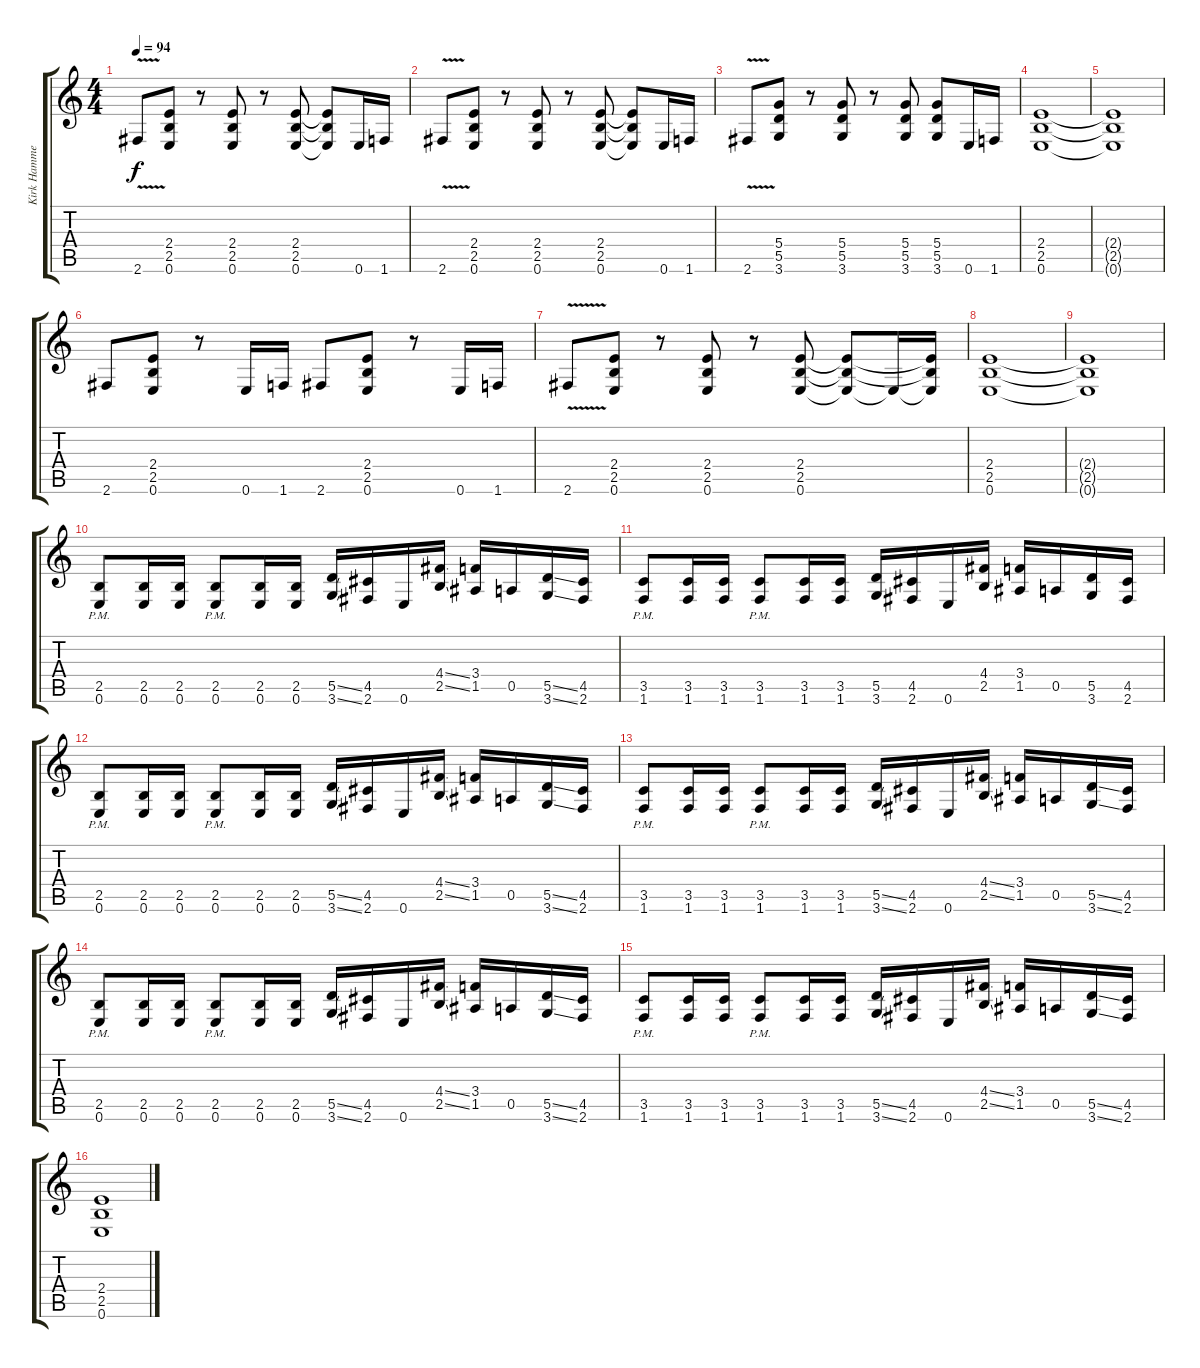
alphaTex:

\track ("Kirk Hammett" "Kirk Hamme") {instrument distortionguitar}
\staff {score tabs}
\tuning (E4 B3 G3 D3 A2 E2) {hide}
\ts (4 4)
\tempo 94
\clef g2
\ks c
2.6{v}.8{dy f} (2.4 2.5 0.6).8 r.8 (2.4 2.5 0.6).8 r.8 (2.4 2.5 0.6).8 (2.4{t} 2.5{t} 0.6{t}).8 0.6.16 1.6.16 |
2.6{v}.8 (2.4 2.5 0.6).8 r.8 (2.4 2.5 0.6).8 r.8 (2.4 2.5 0.6).8 (2.4{t} 2.5{t} 0.6{t}).8 0.6.16 1.6.16 |
2.6{v}.8 (5.4 5.5 3.6).8 r.8 (5.4 5.5 3.6).8 r.8 (5.4 5.5 3.6).8 (5.4 5.5 3.6).8 0.6.16 1.6.16 |
(2.4 2.5 0.6).1 |
(2.4{t} 2.5{t} 0.6{t}).1 |
2.6.8 (2.4 2.5 0.6).8 r.8 0.6.16 1.6.16 2.6.8 (2.4 2.5 0.6).8 r.8 0.6.16 1.6.16 |
2.6{v}.8 (2.4 2.5 0.6).8 r.8 (2.4 2.5 0.6).8 r.8 (2.4 2.5 0.6).8 (2.4{t} 2.5{t} 0.6{t}).8 0.6{t}.16 (2.4{t} 2.5{t} 0.6{t}).16 |
(2.4 2.5 0.6).1 |
(2.4{t} 2.5{t} 0.6{t}).1 |
(2.5{pm} 0.6).8 (2.5 0.6).16 (2.5 0.6).16 (2.5{pm} 0.6).8 (2.5 0.6).16 (2.5 0.6).16 (5.5{ss} 3.6{ss}).16 (4.5 2.6).16 0.6.16 (4.4{ss} 2.5{ss}).16 (3.4 1.5).16 0.5.16 (5.5{ss} 3.6{ss}).16 (4.5 2.6).16 |
(3.5{pm} 1.6).8 (3.5 1.6).16 (3.5 1.6).16 (3.5{pm} 1.6).8 (3.5 1.6).16 (3.5 1.6).16 (5.5 3.6).16 (4.5 2.6).16 0.6.16 (4.4 2.5).16 (3.4 1.5).16 0.5.16 (5.5 3.6).16 (4.5 2.6).16 |
(2.5{pm} 0.6).8 (2.5 0.6).16 (2.5 0.6).16 (2.5{pm} 0.6).8 (2.5 0.6).16 (2.5 0.6).16 (5.5{ss} 3.6{ss}).16 (4.5 2.6).16 0.6.16 (4.4{ss} 2.5{ss}).16 (3.4 1.5).16 0.5.16 (5.5{ss} 3.6{ss}).16 (4.5 2.6).16 |
(3.5{pm} 1.6).8 (3.5 1.6).16 (3.5 1.6).16 (3.5{pm} 1.6).8 (3.5 1.6).16 (3.5 1.6).16 (5.5{ss} 3.6{ss}).16 (4.5 2.6).16 0.6.16 (4.4{ss} 2.5{ss}).16 (3.4 1.5).16 0.5.16 (5.5{ss} 3.6{ss}).16 (4.5 2.6).16 |
(2.5{pm} 0.6).8 (2.5 0.6).16 (2.5 0.6).16 (2.5{pm} 0.6).8 (2.5 0.6).16 (2.5 0.6).16 (5.5{ss} 3.6{ss}).16 (4.5 2.6).16 0.6.16 (4.4{ss} 2.5{ss}).16 (3.4 1.5).16 0.5.16 (5.5{ss} 3.6{ss}).16 (4.5 2.6).16 |
(3.5{pm} 1.6).8 (3.5 1.6).16 (3.5 1.6).16 (3.5{pm} 1.6).8 (3.5 1.6).16 (3.5 1.6).16 (5.5{ss} 3.6{ss}).16 (4.5 2.6).16 0.6.16 (4.4{ss} 2.5{ss}).16 (3.4 1.5).16 0.5.16 (5.5{ss} 3.6{ss}).16 (4.5 2.6).16 |
(2.4 2.5 0.6).1
